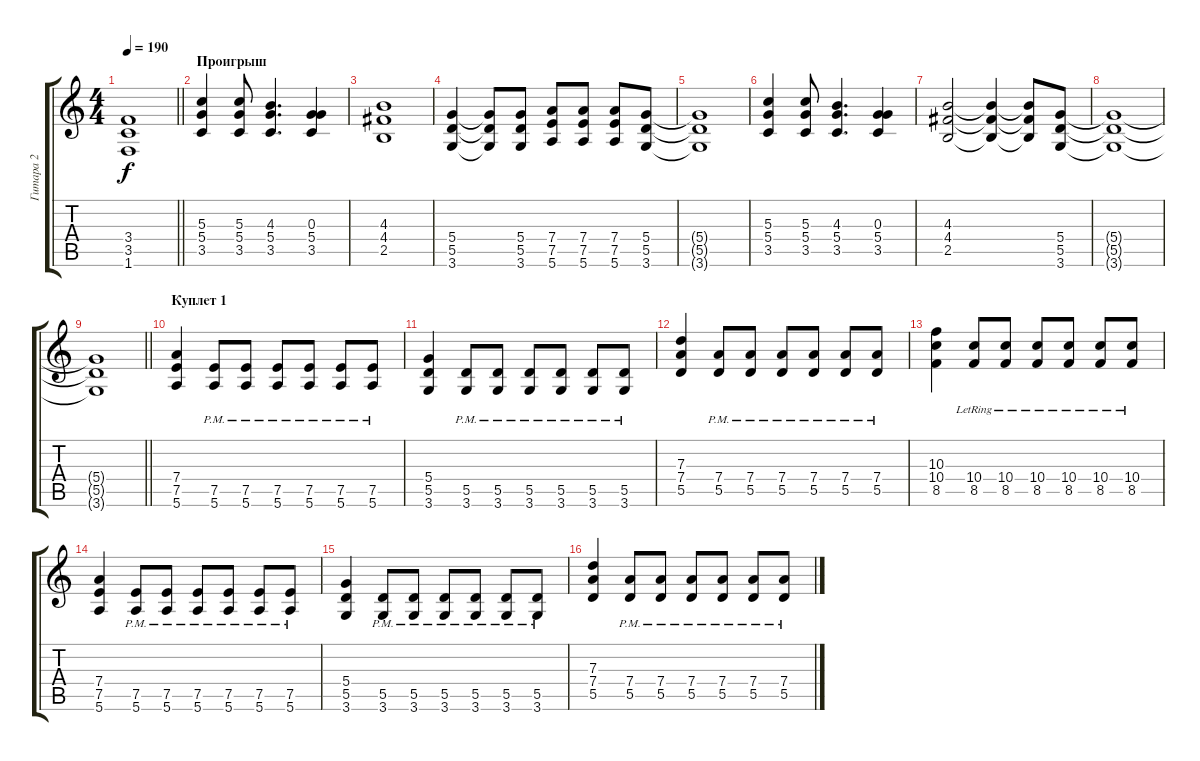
\track ("Гитара 2" "Гитара 2") {instrument distortionguitar}
\staff {score tabs}
\tuning (E4 B3 G3 D3 A2 E2) {hide}
\ts (4 4)
\tempo 190
\clef g2
\barLineRight lightlight
\ks c
(3.4 3.5 1.6).1{dy f} |
\section ("" "Проигрыш")
(5.3 5.4 3.5).4 (5.3 5.4 3.5).8 (4.3 5.4 3.5).4{d} (0.3 5.4 3.5).4 |
(4.3 4.4 2.5).1 |
(5.4 5.5 3.6).4 (5.4{t} 5.5{t} 3.6{t}).8 (5.4 5.5 3.6).8 (7.4 7.5 5.6).8 (7.4 7.5 5.6).8 (7.4 7.5 5.6).8 (5.4 5.5 3.6).8 |
(5.4{t} 5.5{t} 3.6{t}).1 |
(5.3 5.4 3.5).4 (5.3 5.4 3.5).8 (4.3 5.4 3.5).4{d} (0.3 5.4 3.5).4 |
(4.3 4.4 2.5).2 (4.3{t} 4.4{t} 2.5{t}).4 (4.3{t} 4.4{t} 2.5{t}).8 (5.4 5.5 3.6).8 |
(5.4{t} 5.5{t} 3.6{t}).1 |
\barLineRight lightlight
(5.4{t} 5.5{t} 3.6{t}).1 |
\section ("" "Куплет 1")
(7.4 7.5 5.6).4 (7.5{pm} 5.6{pm}).8 (7.5{pm} 5.6{pm}).8 (7.5{pm} 5.6{pm}).8 (7.5{pm} 5.6{pm}).8 (7.5{pm} 5.6{pm}).8 (7.5{pm} 5.6{pm}).8 |
(5.4 5.5 3.6).4 (5.5{pm} 3.6{pm}).8 (5.5{pm} 3.6{pm}).8 (5.5{pm} 3.6{pm}).8 (5.5{pm} 3.6{pm}).8 (5.5{pm} 3.6{pm}).8 (5.5{pm} 3.6{pm}).8 |
(7.3 7.4 5.5).4 (7.4{pm} 5.5{pm}).8 (7.4{pm} 5.5{pm}).8 (7.4{pm} 5.5{pm}).8 (7.4{pm} 5.5{pm}).8 (7.4{pm} 5.5{pm}).8 (7.4{pm} 5.5{pm}).8 |
(10.3 10.4 8.5).4 (10.4{lr} 8.5{lr}).8 (10.4{lr} 8.5{lr}).8 (10.4{lr} 8.5{lr}).8 (10.4{lr} 8.5{lr}).8 (10.4{lr} 8.5{lr}).8 (10.4{lr} 8.5{lr}).8 |
(7.4 7.5 5.6).4 (7.5{pm} 5.6{pm}).8 (7.5{pm} 5.6{pm}).8 (7.5{pm} 5.6{pm}).8 (7.5{pm} 5.6{pm}).8 (7.5{pm} 5.6{pm}).8 (7.5{pm} 5.6{pm}).8 |
(5.4 5.5 3.6).4 (5.5{pm} 3.6{pm}).8 (5.5{pm} 3.6{pm}).8 (5.5{pm} 3.6{pm}).8 (5.5{pm} 3.6{pm}).8 (5.5{pm} 3.6{pm}).8 (5.5{pm} 3.6{pm}).8 |
(7.3 7.4 5.5).4 (7.4{pm} 5.5{pm}).8 (7.4{pm} 5.5{pm}).8 (7.4{pm} 5.5{pm}).8 (7.4{pm} 5.5{pm}).8 (7.4{pm} 5.5{pm}).8 (7.4{pm} 5.5{pm}).8
